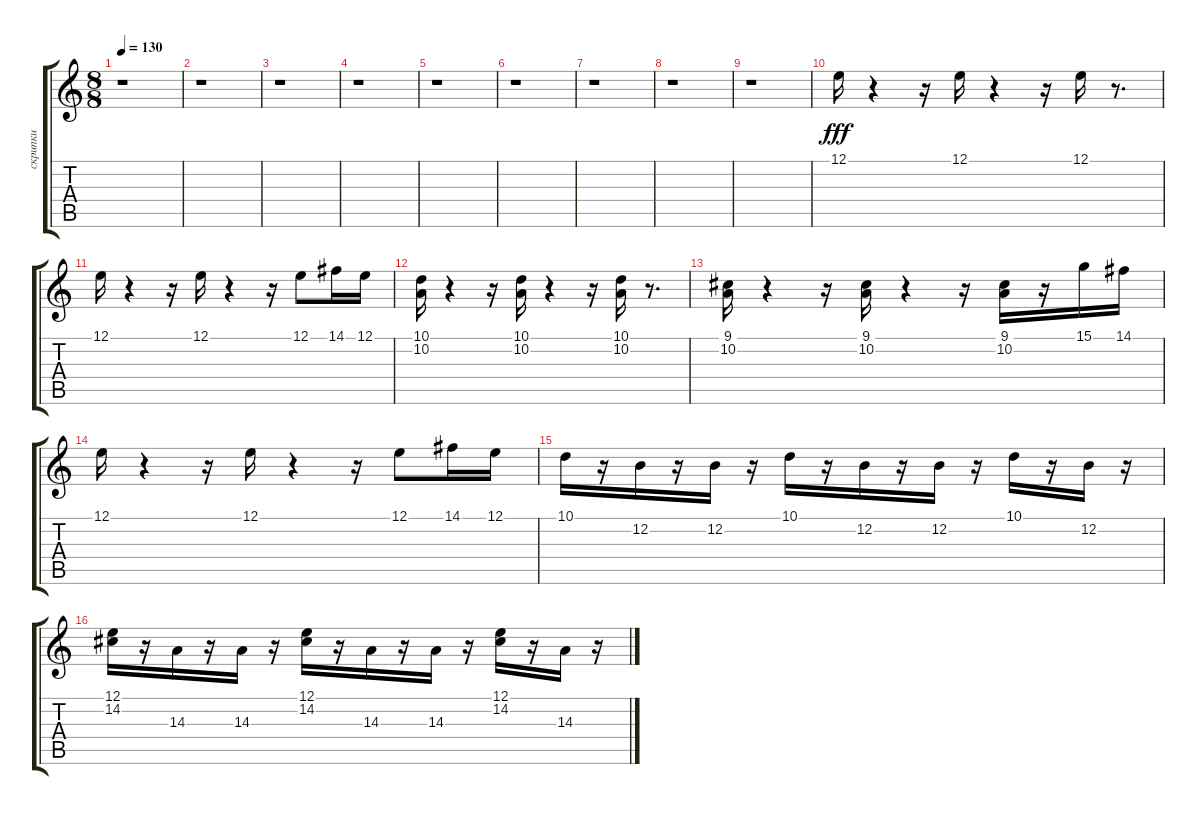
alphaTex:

\track ("скрипки" "скрипки") {instrument stringensemble1}
\staff {score tabs}
\tuning (E4 B3 G3 D3 A2 E2) {hide}
\ts (8 8)
\tempo 130
\clef g2
\ks c
r.1{dy fff} |
r.1 |
r.1 |
r.1 |
r.1 |
r.1 |
r.1 |
r.1 |
r.1 |
12.1.16 r.4 r.16 12.1.16 r.4 r.16 12.1.16 r.8{d} |
12.1.16 r.4 r.16 12.1.16 r.4 r.16 12.1.8 14.1.16 12.1.16 |
(10.1 10.2).16 r.4 r.16 (10.1 10.2).16 r.4 r.16 (10.1 10.2).16 r.8{d} |
(9.1 10.2).16 r.4 r.16 (9.1 10.2).16 r.4 r.16 (9.1 10.2).16 r.16 15.1.16 14.1.16 |
12.1.16 r.4 r.16 12.1.16 r.4 r.16 12.1.8 14.1.16 12.1.16 |
10.1.16 r.16 12.2.16 r.16 12.2.16 r.16 10.1.16 r.16 12.2.16 r.16 12.2.16 r.16 10.1.16 r.16 12.2.16 r.16 |
(12.1 14.2).16 r.16 14.3.16 r.16 14.3.16 r.16 (12.1 14.2).16 r.16 14.3.16 r.16 14.3.16 r.16 (12.1 14.2).16 r.16 14.3.16 r.16
